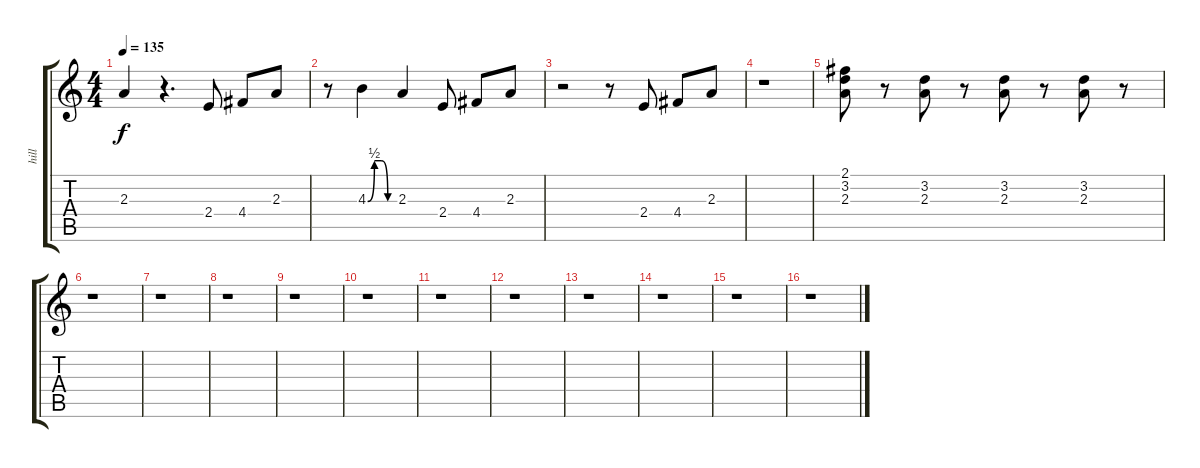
\track ("hill" "hill") {instrument distortionguitar}
\staff {score tabs}
\tuning (E4 B3 G3 D3 A2 E2) {hide}
\ts (4 4)
\tempo 135
\clef g2
\ks c
2.3{t}.4{dy f} r.4{d} 2.4.8 4.4.8 2.3.8 |
r.8 4.3{be (custom 0 0 15 2 30 2 45 0 60 0)}.4 2.3.4 2.4.8 4.4.8 2.3.8 |
r.2 r.8 2.4.8 4.4.8 2.3.8 |
r.1 |
(2.1 3.2 2.3).8 r.8 (3.2 2.3).8 r.8 (3.2 2.3).8 r.8 (3.2 2.3).8 r.8 |
r.1 |
r.1 |
r.1 |
r.1 |
r.1 |
r.1 |
r.1 |
r.1 |
r.1 |
r.1 |
r.1
